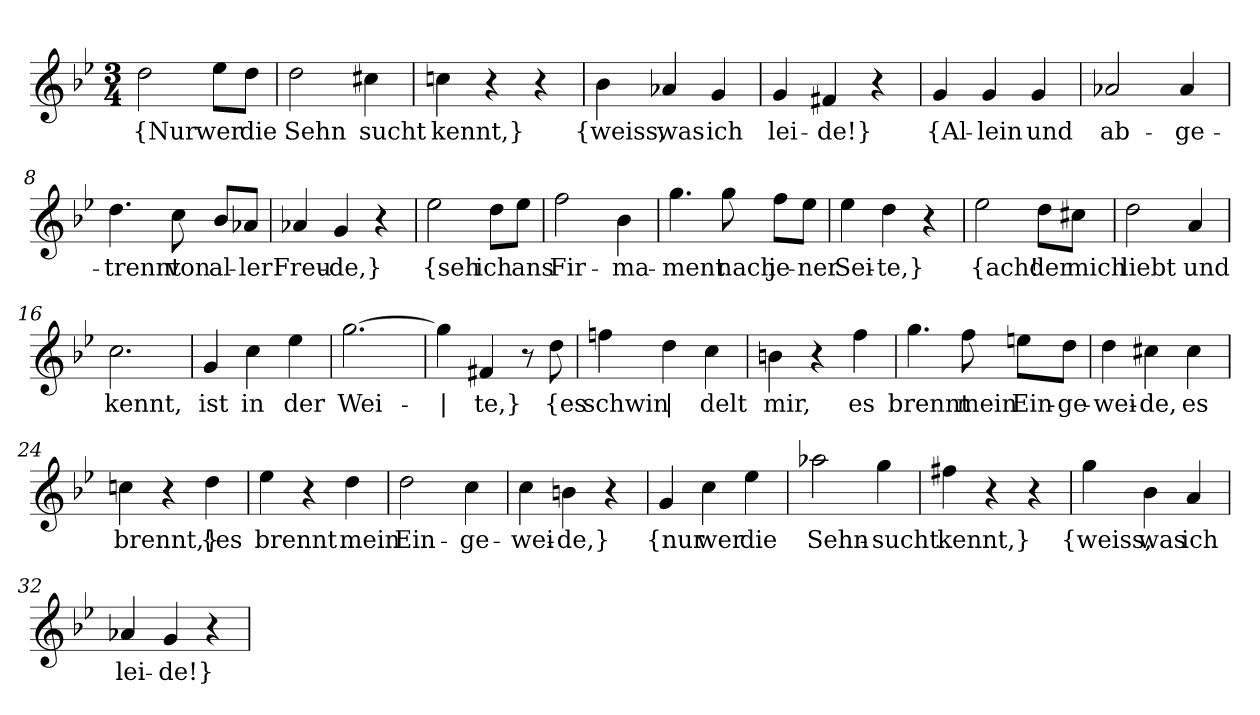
**kern	**text
*part1	*part1
*staff1	*staff1
*clefG2	*
*k[b-e-]	*
*M3/4	*
=1	=1
!	!LO:LY:b
2dd\	{Nur
!	!LO:LY:b
8ee-\L	wer
!	!LO:LY:b
8dd\J	die
=2	=2
!	!LO:LY:b
2dd\	Sehn
!	!LO:LY:b
4cc#X\	-sucht
=3	=3
!	!LO:LY:b
4ccn\	kennt,}
4r	.
4r	.
=4	=4
!	!LO:LY:b
4b-\	{weiss,
!	!LO:LY:b
4a-X/	was
!	!LO:LY:b
4g/	ich
=5	=5
!	!LO:LY:b
4g/	lei-
!	!LO:LY:b
4f#X/	-de!}
4r	.
=6	=6
!	!LO:LY:b
4g/	{Al-
!	!LO:LY:b
4g/	-lein
!	!LO:LY:b
4g/	und
=7	=7
!	!LO:LY:b
2a-X/	ab-
!	!LO:LY:b
4a-/	-ge-
!!LO:LB:g=z
=8	=8
!	!LO:LY:b
4.dd\	-trennt
!	!LO:LY:b
8cc\	von
!	!LO:LY:b
8b-/L	al-
!	!LO:LY:b
8a-X/J	-ler
=9	=9
!	!LO:LY:b
4a-X/	Freu-
!	!LO:LY:b
4g/	-de,}
4r	.
=10	=10
!	!LO:LY:b
2ee-\	{seh
!	!LO:LY:b
8dd\L	ich
!	!LO:LY:b
8ee-\J	ans
=11	=11
!	!LO:LY:b
2ff\	Fir-
!	!LO:LY:b
4b-\	-ma-
=12	=12
!	!LO:LY:b
4.gg\	-ment
!	!LO:LY:b
8gg\	nach
!	!LO:LY:b
8ff\L	je-
!	!LO:LY:b
8ee-\J	-ner
=13	=13
!	!LO:LY:b
4ee-\	Sei-
!	!LO:LY:b
4dd\	-te,}
4r	.
=14	=14
!	!LO:LY:b
2ee-\	{ach!
!	!LO:LY:b
8dd\L	der
!	!LO:LY:b
8cc#X\J	mich
!!LO:LB:g=z
=15	=15
!	!LO:LY:b
2dd\	liebt
!	!LO:LY:b
4a/	und
=16	=16
!	!LO:LY:b
2.cc\	kennt,
=17	=17
!	!LO:LY:b
4g/	ist
!	!LO:LY:b
4cc\	in
!	!LO:LY:b
4ee-\	der
=18	=18
!	!LO:LY:b
[2.gg\	Wei-
=19	=19
!	!LO:LY:b
4gg\]	|
!	!LO:LY:b
4f#X/	-te,}
8r	.
!	!LO:LY:b
8dd\	{es
=20	=20
!	!LO:LY:b
4ffn\	schwin
!	!LO:LY:b
4dd\	|
!	!LO:LY:b
4cc\	delt
=21	=21
!	!LO:LY:b
4bn\	mir,
4r	.
!	!LO:LY:b
4ff\	es
=22	=22
!	!LO:LY:b
4.gg\	brennt
!	!LO:LY:b
8ff\	mein
!	!LO:LY:b
8een\L	Ein-
!	!LO:LY:b
8dd\J	-ge-
!!LO:LB:g=z
=23	=23
!	!LO:LY:b
4dd\	-wei-
!	!LO:LY:b
4cc#X\	-de,
!	!LO:LY:b
4cc#\	es
=24	=24
!	!LO:LY:b
4ccn\	brennt,}
4r	.
!	!LO:LY:b
4dd\	{es
=25	=25
!	!LO:LY:b
4ee-\	brennt
4r	.
!	!LO:LY:b
4dd\	mein
=26	=26
!	!LO:LY:b
2dd\	Ein-
!	!LO:LY:b
4cc\	-ge-
=27	=27
!	!LO:LY:b
4cc\	-wei-
!	!LO:LY:b
4bn\	-de,}
4r	.
=28	=28
!	!LO:LY:b
4g/	{nur
!	!LO:LY:b
4cc\	wer
!	!LO:LY:b
4ee-\	die
=29	=29
!	!LO:LY:b
2aa-X\	Sehn-
!	!LO:LY:b
4gg\	-sucht
=30	=30
!	!LO:LY:b
4ff#X\	kennt,}
4r	.
4r	.
!!LO:LB:g=z
=31	=31
!	!LO:LY:b
4gg\	{weiss,
!	!LO:LY:b
4b-\	was
!	!LO:LY:b
4a/	ich
=32	=32
!	!LO:LY:b
4a-X/	lei-
!	!LO:LY:b
4g/	-de!}
4r	.
=	=
*-	*-
